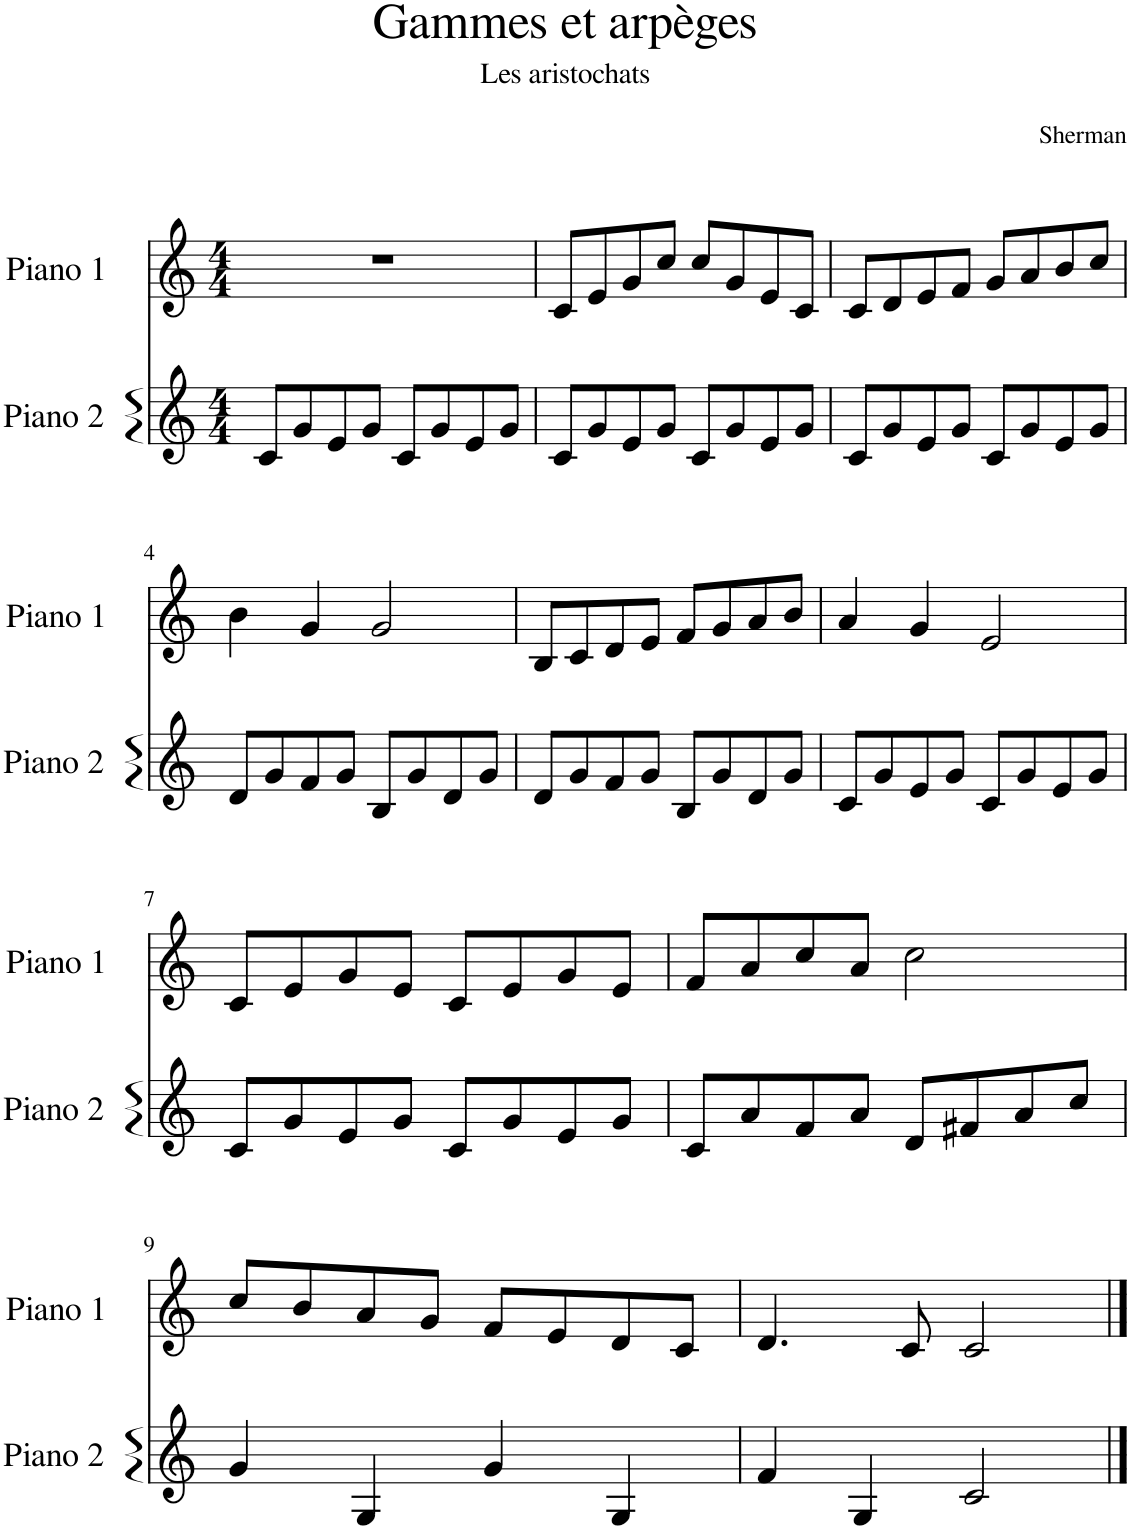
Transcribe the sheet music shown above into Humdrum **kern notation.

**kern	**kern
*part2	*part1
*staff2	*staff1
*I"Piano 2	*I"Piano 1
*I'Piano 2	*I'Piano 1
*clefG2	*clefG2
*k[]	*k[]
*M4/4	*M4/4
=1	=1
8c/L	1r
8g/	.
8e/	.
8g/J	.
8c/L	.
8g/	.
8e/	.
8g/J	.
=2	=2
8c/L	8c/L
8g/	8e/
8e/	8g/
8g/J	8cc/J
8c/L	8cc/L
8g/	8g/
8e/	8e/
8g/J	8c/J
=3	=3
8c/L	8c/L
8g/	8d/
8e/	8e/
8g/J	8f/J
8c/L	8g/L
8g/	8a/
8e/	8b/
8g/J	8cc/J
!!LO:LB:g=z
=4	=4
8d/L	4b\
8g/	.
8f/	4g/
8g/J	.
8B/L	2g/
8g/	.
8d/	.
8g/J	.
=5	=5
8d/L	8B/L
8g/	8c/
8f/	8d/
8g/J	8e/J
8B/L	8f/L
8g/	8g/
8d/	8a/
8g/J	8b/J
=6	=6
8c/L	4a/
8g/	.
8e/	4g/
8g/J	.
8c/L	2e/
8g/	.
8e/	.
8g/J	.
!!LO:LB:g=z
=7	=7
8c/L	8c/L
8g/	8e/
8e/	8g/
8g/J	8e/J
8c/L	8c/L
8g/	8e/
8e/	8g/
8g/J	8e/J
=8	=8
8c/L	8f/L
8a/	8a/
8f/	8cc/
8a/J	8a/J
8d/L	2cc\
8f#X/	.
8a/	.
8cc/J	.
!!LO:LB:g=z
=9	=9
4g/	8cc/L
.	8b/
4G/	8a/
.	8g/J
4g/	8f/L
.	8e/
4G/	8d/
.	8c/J
=10	=10
4f/	4.d/
4G/	.
.	8c/
2c/	2c/
==	==
*-	*-
